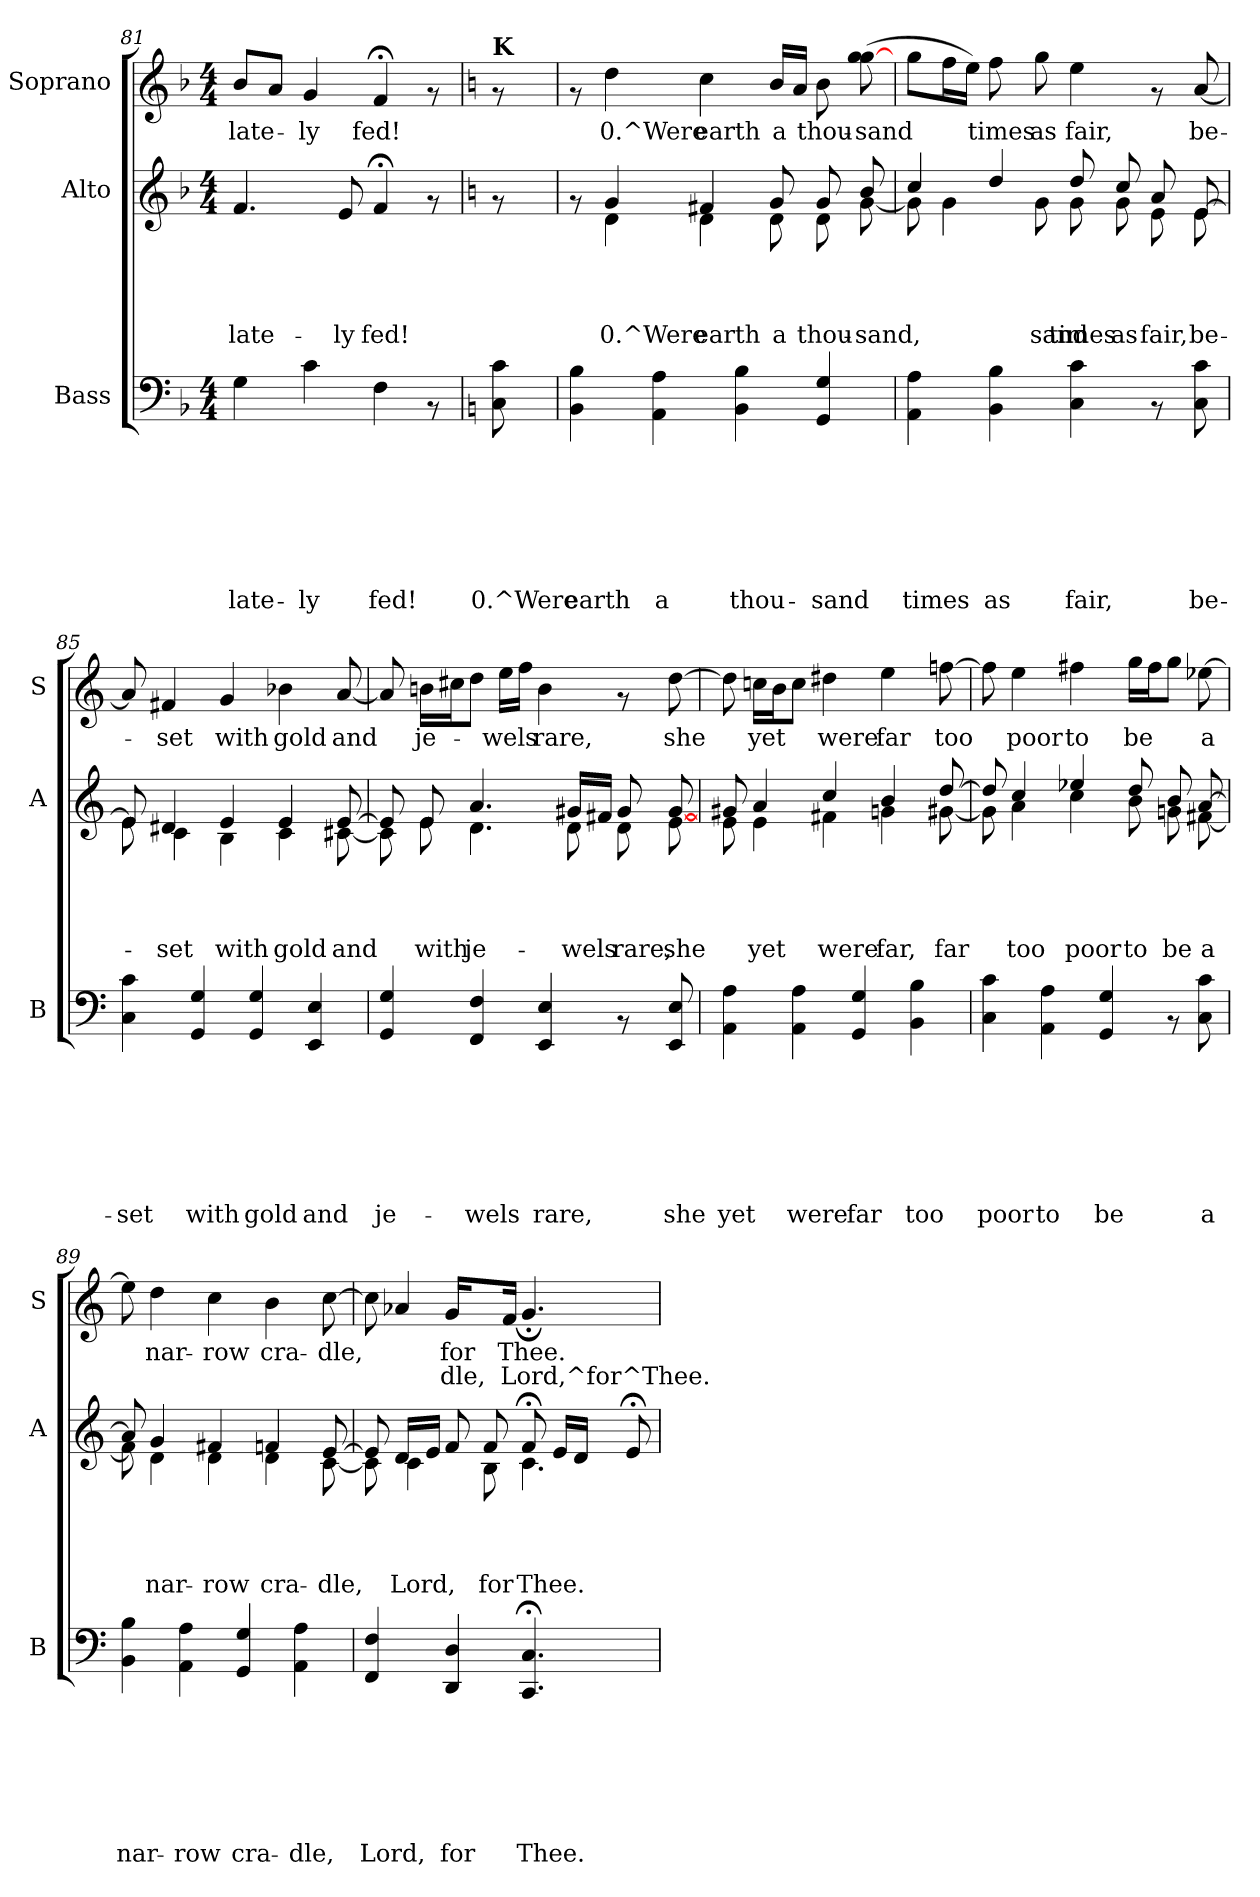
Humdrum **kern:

**kern	**text	**text	**text	**text	**text	**text	**text	**kern	**text	**text	**text	**text	**kern	**text	**text
*part3	*part3	*part3	*part3	*part3	*part3	*part3	*part3	*part2	*part2	*part2	*part2	*part2	*part1	*part1	*part1
*staff3	*staff3	*staff3	*staff3	*staff3	*staff3	*staff3	*staff3	*staff2	*staff2	*staff2	*staff2	*staff2	*staff1	*staff1	*staff1
*I"Bass	*	*	*	*	*	*	*	*I"Alto	*	*	*	*	*I"Soprano	*	*
*I'B	*	*	*	*	*	*	*	*I'A	*	*	*	*	*I'S	*	*
*clefF4	*	*	*	*	*	*	*	*clefG2	*	*	*	*	*clefG2	*	*
*k[b-]	*	*	*	*	*	*	*	*k[b-]	*	*	*	*	*k[b-]	*	*
*F:	*	*	*	*	*	*	*	*F:	*	*	*	*	*F:	*	*
*M4/4	*	*	*	*	*	*	*	*M4/4	*	*	*	*	*M4/4	*	*
=81	=81	=81	=81	=81	=81	=81	=81	=81	=81	=81	=81	=81	=81	=81	=81
!	!	!	!	!	!	!	!LO:LY:b:rj	!	!	!	!	!LO:LY:b:rj	!	!LO:LY:b:rj	!
4G\	.	.	.	.	.	.	late-	4.f/	.	.	.	late-	8b-/L	late-	.
.	.	.	.	.	.	.	.	.	.	.	.	.	8a/J	.	.
!	!	!	!	!	!	!	!LO:LY:b:rj	!	!	!	!	!	!	!LO:LY:b:rj	!
4c\	.	.	.	.	.	.	-ly	.	.	.	.	.	4g/	-ly	.
!	!	!	!	!	!	!	!	!	!	!	!	!LO:LY:b:rj	!	!	!
.	.	.	.	.	.	.	.	8e/	.	.	.	-ly	.	.	.
!	!	!	!	!	!	!	!LO:LY:b:rj	!	!	!	!	!LO:LY:b:rj	!	!LO:LY:b:rj	!
4F\	.	.	.	.	.	.	fed!	4f;</	.	.	.	fed!	4f;</	fed!	.
8rAA	.	.	.	.	.	.	.	8rf	.	.	.	.	8rf	.	.
!!LO:LB:g=z
=82	=82	=82	=82	=82	=82	=82	=82	=82	=82	=82	=82	=82	=82	=82	=82
*k[]	*	*	*	*	*	*	*	*k[]	*	*	*	*	*k[]	*	*
*C:	*	*	*	*	*	*	*	*C:	*	*	*	*	*C:	*	*
!	!	!	!	!	!	!	!	!	!	!	!	!	!LO:TX:a:B:t=K	!	!
!	!	!	!	!	!	!	!LO:LY:b:rj	!	!	!	!	!	!	!	!
8C\ 8c\	.	.	.	.	.	.	0.^Were	8rf	.	.	.	.	8rf	.	.
=83	=83	=83	=83	=83	=83	=83	=83	=83	=83	=83	=83	=83	=83	=83	=83
!	!	!	!	!	!	!	!LO:LY:b:rj	!	!	!	!	!	!	!	!
*	*	*	*	*	*	*	*	*^	*	*	*	*	*	*	*
4BB\ 4B\	.	.	.	.	.	.	earth	8rf	8ryy	.	.	.	.	8rf	.	.
!	!	!	!	!	!	!	!	!	!	!	!	!	!LO:LY:b:rj	!	!LO:LY:b:rj	!
.	.	.	.	.	.	.	.	4g/	4d\	.	.	.	0.^Were	4dd\	0.^Were	.
!	!	!	!	!	!	!	!LO:LY:b:rj	!	!	!	!	!	!	!	!	!
4AA\ 4A\	.	.	.	.	.	.	a	.	.	.	.	.	.	.	.	.
!	!	!	!	!	!	!	!	!	!	!	!	!	!LO:LY:b:rj	!	!LO:LY:b:rj	!
.	.	.	.	.	.	.	.	4f#X/	4d\	.	.	.	earth	4cc\	earth	.
!	!	!	!	!	!	!	!LO:LY:b:rj	!	!	!	!	!	!	!	!	!
4BB\ 4B\	.	.	.	.	.	.	thou-	.	.	.	.	.	.	.	.	.
!	!	!	!	!	!	!	!	!	!	!	!	!	!LO:LY:b:rj	!	!LO:LY:b:rj	!
.	.	.	.	.	.	.	.	8g/	8d\	.	.	.	a	16b/LL	a	.
.	.	.	.	.	.	.	.	.	.	.	.	.	.	16a/JJ	.	.
!	!	!	!	!	!	!	!LO:LY:b:rj	!	!	!	!	!	!LO:LY:b:rj	!	!LO:LY:b:rj	!
4GG/ 4G/	.	.	.	.	.	.	-sand	8d\	8g/	.	.	.	thou-	8b\	thou-	.
!	!	!	!	!	!	!	!	!	!	!	!	!	!LO:LY:b:rj	!	!LO:LY:b:rj	!
.	.	.	.	.	.	.	.	8b/	[<8g\	.	.	.	-sand,	(>8gg\ [>8gg\	-sand	.
=84	=84	=84	=84	=84	=84	=84	=84	=84	=84	=84	=84	=84	=84	=84	=84	=84
!	!	!	!	!	!	!	!LO:LY:b:rj	!	!	!	!	!	!	!	!	!
4AA\ 4A\	.	.	.	.	.	.	times	4cc/	8g\]	.	.	.	.	8gg\L	.	.
.	.	.	.	.	.	.	.	.	4g\	.	.	.	.	16ff\L	.	.
.	.	.	.	.	.	.	.	.	.	.	.	.	.	16ee\JJ)	.	.
!	!	!	!	!	!	!	!LO:LY:b:rj	!	!	!	!	!	!	!	!LO:LY:b:rj	!
4BB\ 4B\	.	.	.	.	.	.	as	4dd/	.	.	.	.	.	8ff\	times	.
!	!	!	!	!	!	!	!	!	!	!	!	!	!LO:LY:b:rj	!	!LO:LY:b:rj	!
.	.	.	.	.	.	.	.	.	8g\	.	.	.	sand	8gg\	as	.
!	!	!	!	!	!	!	!LO:LY:b:rj	!	!	!	!	!	!LO:LY:b:rj	!	!LO:LY:b:rj	!
4C\ 4c\	.	.	.	.	.	.	fair,	8g\	8dd/	.	.	.	times	4ee\	fair,	.
!	!	!	!	!	!	!	!	!	!	!	!	!	!LO:LY:b:rj	!	!	!
.	.	.	.	.	.	.	.	8g\	8cc/	.	.	.	as	.	.	.
!	!	!	!	!	!	!	!	!	!	!	!	!	!LO:LY:b:rj	!	!	!
8rAA	.	.	.	.	.	.	.	8e\	8a/	.	.	.	fair,	8rf	.	.
!	!	!	!	!	!	!	!LO:LY:b:rj	!	!	!	!	!	!LO:LY:b:rj	!	!LO:LY:b:rj	!
8C\ 8c\	.	.	.	.	.	.	be-	[<8e/	8e\	.	.	.	be-	[<8a/	be-	.
=85	=85	=85	=85	=85	=85	=85	=85	=85	=85	=85	=85	=85	=85	=85	=85	=85
!	!	!	!	!	!	!	!LO:LY:b:rj	!	!	!	!	!	!	!	!	!
4C\ 4c\	.	.	.	.	.	.	-set	8e/]	8e\	.	.	.	.	8a/]	.	.
!	!	!	!	!	!	!	!	!	!	!	!	!	!LO:LY:b:rj	!	!LO:LY:b:rj	!
.	.	.	.	.	.	.	.	4d#X/	4c\	.	.	.	-set	4f#X/	-set	.
!	!	!	!	!	!	!	!LO:LY:b:rj	!	!	!	!	!	!	!	!	!
4GG/ 4G/	.	.	.	.	.	.	with	.	.	.	.	.	.	.	.	.
!	!	!	!	!	!	!	!	!	!	!	!	!	!LO:LY:b:rj	!	!LO:LY:b:rj	!
.	.	.	.	.	.	.	.	4e/	4B\	.	.	.	with	4g/	with	.
!	!	!	!	!	!	!	!LO:LY:b:rj	!	!	!	!	!	!	!	!	!
4GG/ 4G/	.	.	.	.	.	.	gold	.	.	.	.	.	.	.	.	.
!	!	!	!	!	!	!	!	!	!	!	!	!	!LO:LY:b:rj	!	!LO:LY:b:rj	!
.	.	.	.	.	.	.	.	4e/	4c\	.	.	.	gold	4b-X\	gold	.
!	!	!	!	!	!	!	!LO:LY:b:rj	!	!	!	!	!	!	!	!	!
4EE/ 4E/	.	.	.	.	.	.	and	.	.	.	.	.	.	.	.	.
!	!	!	!	!	!	!	!	!	!	!	!	!	!LO:LY:b:rj	!	!LO:LY:b:rj	!
.	.	.	.	.	.	.	.	[<8e/	[<8c#X\	.	.	.	and	[<8a/	and	.
!!LO:LB:g=z
=86	=86	=86	=86	=86	=86	=86	=86	=86	=86	=86	=86	=86	=86	=86	=86	=86
!	!	!	!	!	!	!	!LO:LY:b:rj	!	!	!	!	!	!	!	!	!
4GG/ 4G/	.	.	.	.	.	.	je-	8e/]	8c#\]	.	.	.	.	8a/]	.	.
!	!	!	!	!	!	!	!	!	!	!	!	!	!LO:LY:b:rj	!	!LO:LY:b:rj	!
.	.	.	.	.	.	.	.	8e/	8e\	.	.	.	with	16bn\LL	je-	.
.	.	.	.	.	.	.	.	.	.	.	.	.	.	16cc#X\J	.	.
!	!	!	!	!	!	!	!LO:LY:b:rj	!	!	!	!	!	!LO:LY:b:rj	!	!	!
4FF/ 4F/	.	.	.	.	.	.	-wels	4.a/	4.d\	.	.	.	je-	8dd\J	.	.
!	!	!	!	!	!	!	!	!	!	!	!	!	!	!	!LO:LY:b:rj	!
.	.	.	.	.	.	.	.	.	.	.	.	.	.	16ee\LL	-wels	.
.	.	.	.	.	.	.	.	.	.	.	.	.	.	16ff\JJ	.	.
!	!	!	!	!	!	!	!LO:LY:b:rj	!	!	!	!	!	!	!	!LO:LY:b:rj	!
4EE/ 4E/	.	.	.	.	.	.	rare,	.	.	.	.	.	.	4b\	rare,	.
!	!	!	!	!	!	!	!	!	!	!	!	!	!LO:LY:b:rj	!	!	!
.	.	.	.	.	.	.	.	8d\	16g#X/LL	.	.	.	-wels	.	.	.
.	.	.	.	.	.	.	.	.	16f#X/JJ	.	.	.	.	.	.	.
!	!	!	!	!	!	!	!	!	!	!	!	!	!LO:LY:b:rj	!	!	!
8rAA	.	.	.	.	.	.	.	8g#/	8d\	.	.	.	rare,	8rf	.	.
!	!	!	!	!	!	!	!LO:LY:b:rj	!	!	!	!	!	!LO:LY:b:rj	!	!LO:LY:b:rj	!
8EE/ 8E/	.	.	.	.	.	.	she	[<8e\	[>8g#/	.	.	.	she	[>8dd\	she	.
=87	=87	=87	=87	=87	=87	=87	=87	=87	=87	=87	=87	=87	=87	=87	=87	=87
!	!	!	!	!	!	!	!LO:LY:b:rj	!	!	!	!	!	!	!	!	!
4AA\ 4A\	.	.	.	.	.	.	yet	8g#/	8e\	.	.	.	.	8dd\]	.	.
!	!	!	!	!	!	!	!	!	!	!	!	!	!LO:LY:b:rj	!	!LO:LY:b:rj	!
.	.	.	.	.	.	.	.	4e\	4a/	.	.	.	yet	16ccn\LL	yet	.
.	.	.	.	.	.	.	.	.	.	.	.	.	.	16b\J	.	.
!	!	!	!	!	!	!	!LO:LY:b:rj	!	!	!	!	!	!	!	!	!
4AA\ 4A\	.	.	.	.	.	.	were	.	.	.	.	.	.	8cc\J	.	.
!	!	!	!	!	!	!	!	!	!	!	!	!	!LO:LY:b:rj	!	!LO:LY:b:rj	!
.	.	.	.	.	.	.	.	4cc/	4f#X\	.	.	.	were	4dd#X\	were	.
!	!	!	!	!	!	!	!LO:LY:b:rj	!	!	!	!	!	!	!	!	!
4GG/ 4G/	.	.	.	.	.	.	far	.	.	.	.	.	.	.	.	.
!	!	!	!	!	!	!	!	!	!	!	!	!	!LO:LY:b:rj	!	!LO:LY:b:rj	!
.	.	.	.	.	.	.	.	4b/	4g\	.	.	.	far,	4ee\	far	.
!	!	!	!	!	!	!	!LO:LY:b:rj	!	!	!	!	!	!	!	!	!
4BB\ 4B\	.	.	.	.	.	.	too	.	.	.	.	.	.	.	.	.
!	!	!	!	!	!	!	!	!	!	!	!	!	!LO:LY:b:rj	!	!LO:LY:b:rj	!
.	.	.	.	.	.	.	.	[>8dd/	[<8g#X\	.	.	.	far	[>8ffn\	too	.
=88	=88	=88	=88	=88	=88	=88	=88	=88	=88	=88	=88	=88	=88	=88	=88	=88
!	!	!	!	!	!	!	!LO:LY:b:rj	!	!	!	!	!	!	!	!	!
4C\ 4c\	.	.	.	.	.	.	poor	8dd/]	8g#\]	.	.	.	.	8ff\]	.	.
!	!	!	!	!	!	!	!	!	!	!	!	!	!LO:LY:b:rj	!	!LO:LY:b:rj	!
.	.	.	.	.	.	.	.	4a\	4cc/	.	.	.	too	4ee\	poor	.
!	!	!	!	!	!	!	!LO:LY:b:rj	!	!	!	!	!	!	!	!	!
4AA\ 4A\	.	.	.	.	.	.	to	.	.	.	.	.	.	.	.	.
!	!	!	!	!	!	!	!	!	!	!	!	!	!LO:LY:b:rj	!	!LO:LY:b:rj	!
.	.	.	.	.	.	.	.	4ee-X/	4cc\	.	.	.	poor	4ff#X\	to	.
!	!	!	!	!	!	!	!LO:LY:b:rj	!	!	!	!	!	!	!	!	!
4GG/ 4G/	.	.	.	.	.	.	be	.	.	.	.	.	.	.	.	.
!	!	!	!	!	!	!	!	!	!	!	!	!	!LO:LY:b:rj	!	!LO:LY:b:rj	!
.	.	.	.	.	.	.	.	8dd/	8b\	.	.	.	to	16gg\LL	be	.
.	.	.	.	.	.	.	.	.	.	.	.	.	.	16ff#\J	.	.
!	!	!	!	!	!	!	!	!	!	!	!	!	!LO:LY:b:rj	!	!	!
8rAA	.	.	.	.	.	.	.	8b/	8g\	.	.	.	be	8gg\J	.	.
!	!	!	!	!	!	!	!LO:LY:b:rj	!	!	!	!	!	!LO:LY:b:rj	!	!LO:LY:b:rj	!
8C\ 8c\	.	.	.	.	.	.	a	[>8a/	[>8f#X\	.	.	.	a	[>8ee-X\	a	.
!!LO:PB:g=z
=89	=89	=89	=89	=89	=89	=89	=89	=89	=89	=89	=89	=89	=89	=89	=89	=89
!	!	!	!	!	!	!	!LO:LY:b:rj	!	!	!	!	!	!	!	!	!
4BB\ 4B\	.	.	.	.	.	.	nar-	8a/]	8f#\]	.	.	.	.	8ee-\]	.	.
!	!	!	!	!	!	!	!	!	!	!	!	!	!LO:LY:b:rj	!	!LO:LY:b:rj	!
.	.	.	.	.	.	.	.	4d\	4g/	.	.	.	nar-	4dd\	nar-	.
!	!	!	!	!	!	!	!LO:LY:b:rj	!	!	!	!	!	!	!	!	!
4AA\ 4A\	.	.	.	.	.	.	-row	.	.	.	.	.	.	.	.	.
!	!	!	!	!	!	!	!	!	!	!	!	!	!LO:LY:b:rj	!	!LO:LY:b:rj	!
.	.	.	.	.	.	.	.	4f#X/	4d\	.	.	.	-row	4cc\	-row	.
!	!	!	!	!	!	!	!LO:LY:b:rj	!	!	!	!	!	!	!	!	!
4GG/ 4G/	.	.	.	.	.	.	cra-	.	.	.	.	.	.	.	.	.
!	!	!	!	!	!	!	!	!	!	!	!	!	!LO:LY:b:rj	!	!LO:LY:b:rj	!
.	.	.	.	.	.	.	.	4fn/	4d\	.	.	.	cra-	4b\	cra-	.
!	!	!	!	!	!	!	!LO:LY:b:rj	!	!	!	!	!	!	!	!	!
4AA\ 4A\	.	.	.	.	.	.	-dle,	.	.	.	.	.	.	.	.	.
!	!	!	!	!	!	!	!	!	!	!	!	!	!LO:LY:b:rj	!	!LO:LY:b:rj	!
.	.	.	.	.	.	.	.	[>8e/	[<8c\	.	.	.	-dle,	[>8cc\	-dle,	.
=90	=90	=90	=90	=90	=90	=90	=90	=90	=90	=90	=90	=90	=90	=90	=90	=90
!	!	!	!	!	!	!	!LO:LY:b:rj	!	!	!	!	!	!	!	!	!
*	*	*	*	*	*	*	*	*	*	*	*	*	*	*^	*	*
4FF/ 4F/	.	.	.	.	.	.	Lord,	8e/]	8c\]	.	.	.	.	8cc\]	4ryy	.	.
!	!	!	!	!	!	!	!	!	!	!	!	!	!LO:LY:b:rj	!	!	!	!
.	.	.	.	.	.	.	.	16d/LL	4c\	.	.	.	Lord,	4a-X/	.	.	.
.	.	.	.	.	.	.	.	16e/JJ	.	.	.	.	.	.	.	.	.
!	!	!	!	!	!	!	!LO:LY:b:rj	!	!	!	!	!	!	!	!	!LO:LY:b:rj	!LO:LY:b:rj
4DD/ 4D/	.	.	.	.	.	.	for	8f/	.	.	.	.	.	.	16g/LL	for	dle,
.	.	.	.	.	.	.	.	.	.	.	.	.	.	.	8ryy	.	.
!	!	!	!	!	!	!	!	!	!	!	!	!	!LO:LY:b:rj	!	!	!	!
.	.	.	.	.	.	.	.	8f/	8B\	.	.	.	for	8ryy	.	.	.
!	!	!	!	!	!	!	!	!	!	!	!	!	!	!	!	!LO:LY:b:rj	!
.	.	.	.	.	.	.	.	.	.	.	.	.	.	.	16f/JJ	Thee.	.
!	!	!	!	!	!	!	!LO:LY:b:rj	!	!	!	!	!	!LO:LY:b:rj	!	!	!	!LO:LY:b:rj
4.CC/;< 4.C/;<	.	.	.	.	.	.	Thee.	8f;</	4.c\	.	.	.	Thee.	2ryy	4.g;</	.	Lord,^for^Thee.
.	.	.	.	.	.	.	.	16e/LL	.	.	.	.	.	.	.	.	.
.	.	.	.	.	.	.	.	16d/JJ	.	.	.	.	.	.	.	.	.
.	.	.	.	.	.	.	.	8ryy	.	.	.	.	.	.	.	.	.
8ryy	.	.	.	.	.	.	.	8e;/	8ryy	.	.	.	.	.	8ryy	.	.
*	*	*	*	*	*	*	*	*v	*v	*	*	*	*	*	*	*	*
*	*	*	*	*	*	*	*	*	*	*	*	*	*v	*v	*	*
=	=	=	=	=	=	=	=	=	=	=	=	=	=	=	=
*-	*-	*-	*-	*-	*-	*-	*-	*-	*-	*-	*-	*-	*-	*-	*-
